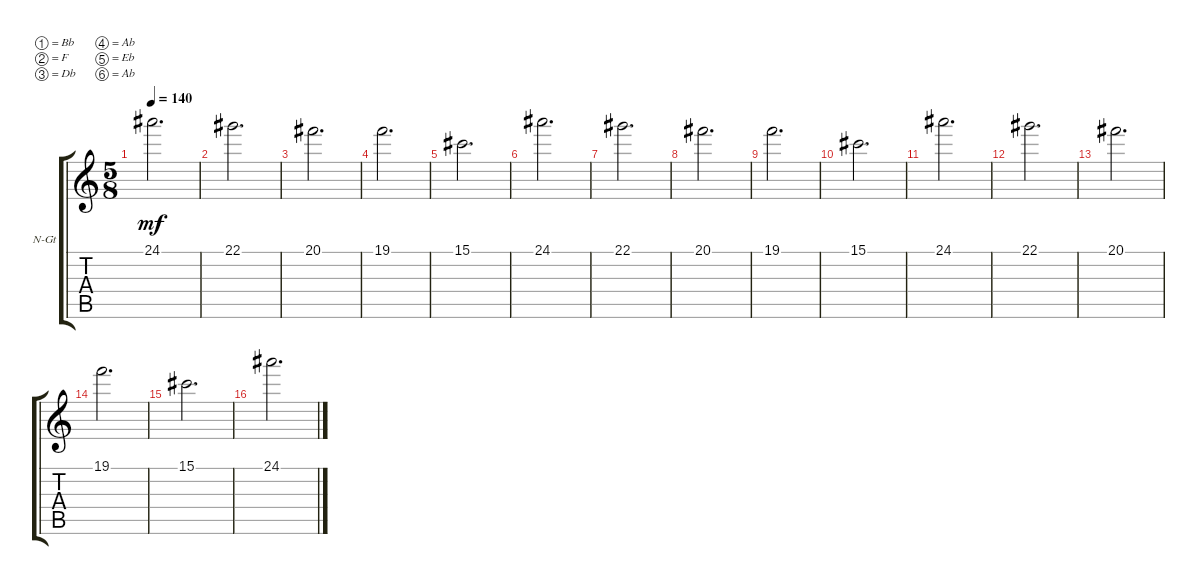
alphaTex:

\defaultSystemsLayout 4
\bracketExtendMode groupsimilarinstruments
\firstSystemTrackNameOrientation horizontal
\otherSystemsTrackNameOrientation horizontal
\track ("Nylon Guitar" "N-Gt") {instrument acousticguitarnylon}
\staff {score tabs}
\tuning (Bb3 F3 Db3 Ab2 Eb2 Ab1)
\ts (5 8)
\tempo 140
\clef g2
\scale
0.333333
\ks c
24.1.2{d dy mf} |
\scale
0.333333 22.1.2{d} |
\scale
0.333333 20.1.2{d} |
\scale
0.333333 19.1.2{d} |
\scale
0.333333 15.1.2{d} |
\scale
0.333333 24.1.2{d} |
\scale
0.333333 22.1.2{d} |
\scale
0.333333 20.1.2{d} |
\scale
0.333333 19.1.2{d} |
\scale
0.333333 15.1.2{d} |
\scale
0.333333 24.1.2{d} |
\scale
0.333333 22.1.2{d} |
\scale
0.333333 20.1.2{d} |
\scale
0.333333 19.1.2{d} |
\scale
0.333333 15.1.2{d} |
\scale
0.333333 24.1.2{d}
